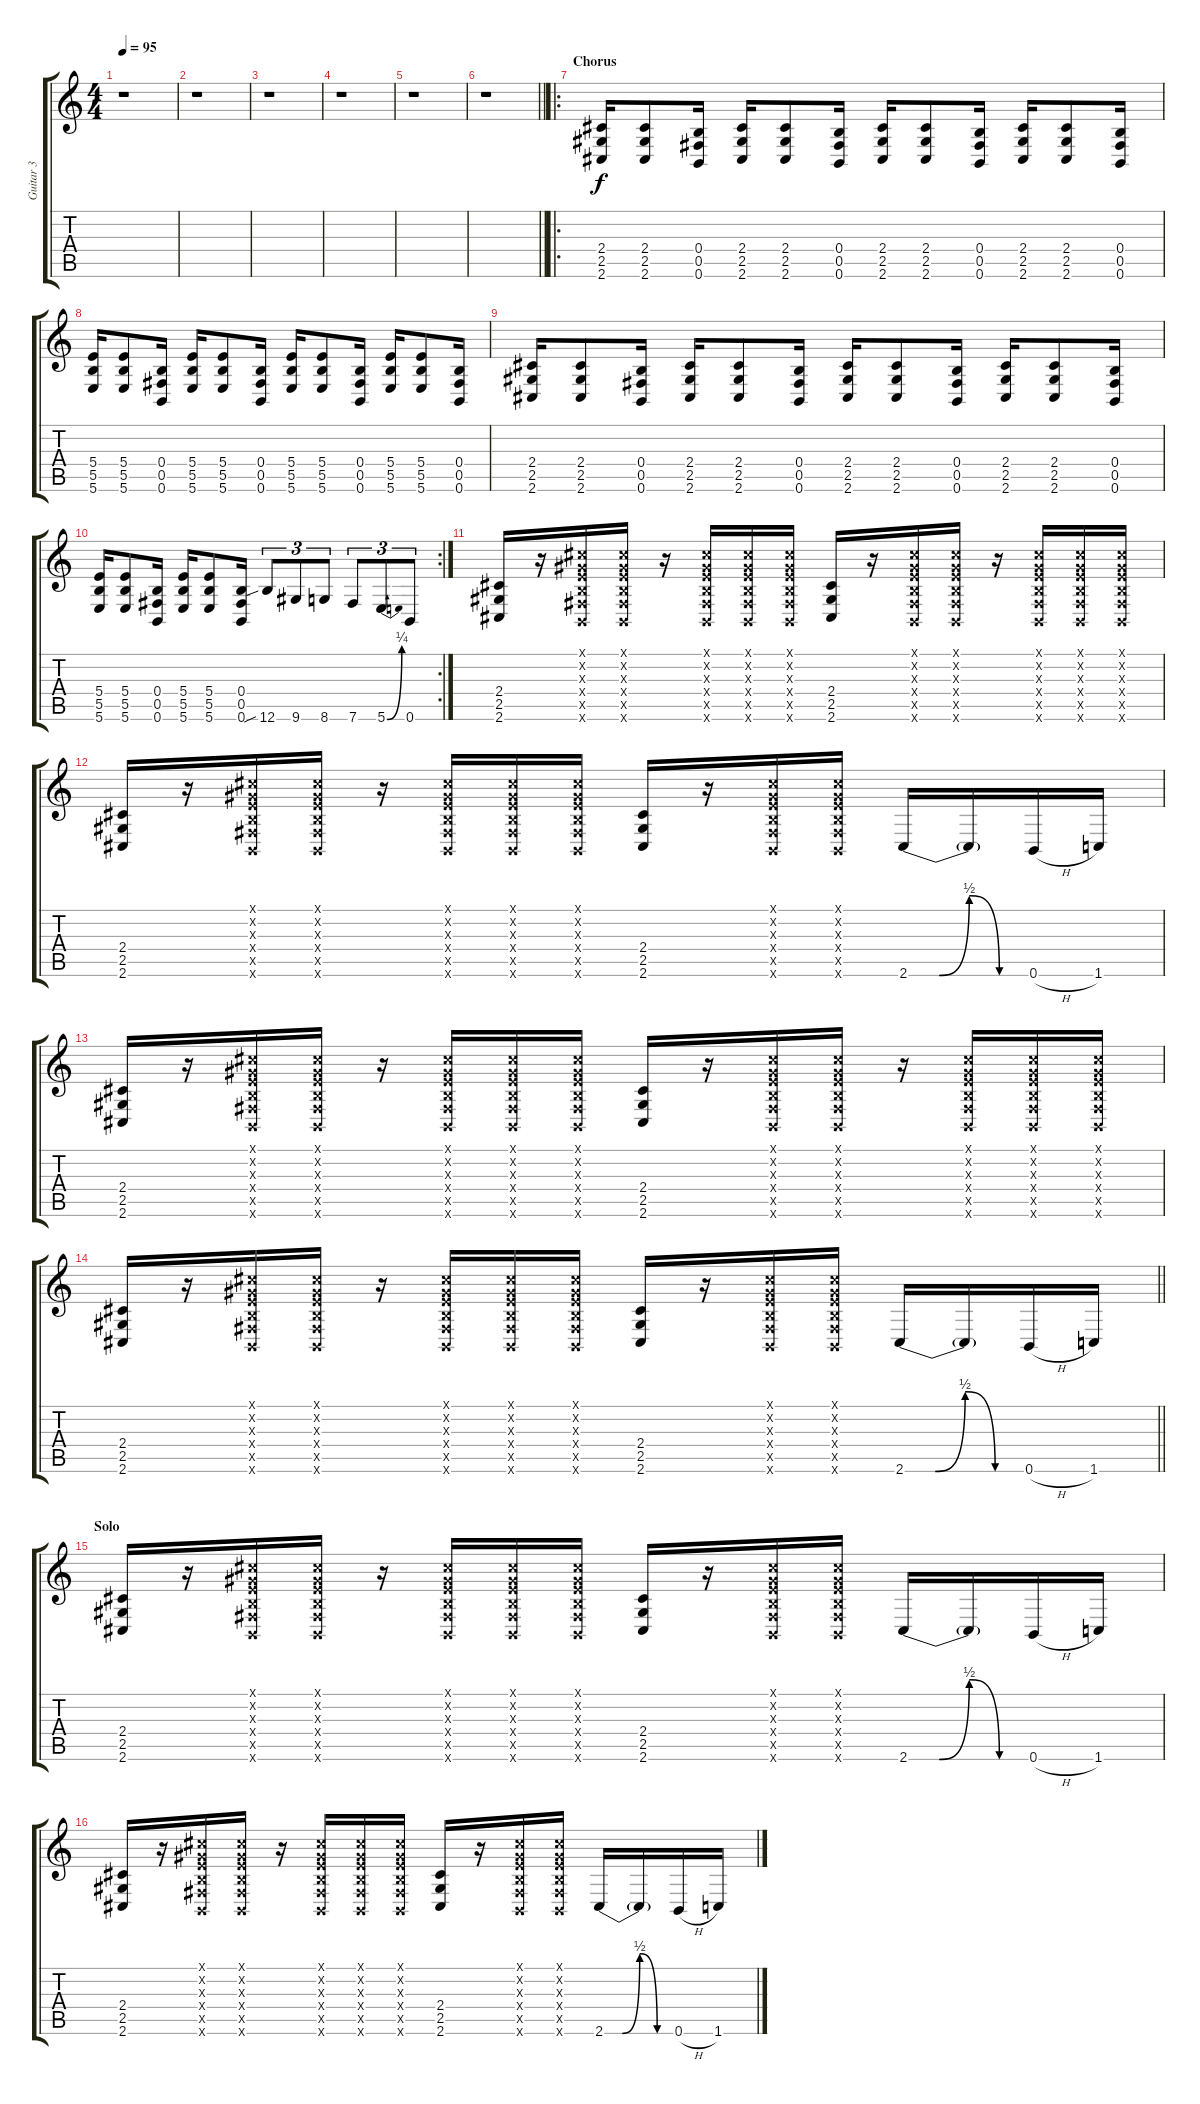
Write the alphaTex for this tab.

\track ("Guitar 3" "Guitar 3") {instrument distortionguitar}
\staff {score tabs}
\tuning (Db4 Ab3 E3 B2 Gb2 B1) {hide}
\ts (4 4)
\tempo 95
\clef g2
\ks c
r.1{dy f} |
r.1 |
r.1 |
r.1 |
r.1 |
\barLineRight lightlight
r.1 |
\ro
\section ("" "Chorus")
(2.4 2.5 2.6).16 (2.4 2.5 2.6).8 (0.4 0.5 0.6).16 (2.4 2.5 2.6).16 (2.4 2.5 2.6).8 (0.4 0.5 0.6).16 (2.4 2.5 2.6).16 (2.4 2.5 2.6).8 (0.4 0.5 0.6).16 (2.4 2.5 2.6).16 (2.4 2.5 2.6).8 (0.4 0.5 0.6).16 |
(5.4 5.5 5.6).16 (5.4 5.5 5.6).8 (0.4 0.5 0.6).16 (5.4 5.5 5.6).16 (5.4 5.5 5.6).8 (0.4 0.5 0.6).16 (5.4 5.5 5.6).16 (5.4 5.5 5.6).8 (0.4 0.5 0.6).16 (5.4 5.5 5.6).16 (5.4 5.5 5.6).8 (0.4 0.5 0.6).16 |
(2.4 2.5 2.6).16 (2.4 2.5 2.6).8 (0.4 0.5 0.6).16 (2.4 2.5 2.6).16 (2.4 2.5 2.6).8 (0.4 0.5 0.6).16 (2.4 2.5 2.6).16 (2.4 2.5 2.6).8 (0.4 0.5 0.6).16 (2.4 2.5 2.6).16 (2.4 2.5 2.6).8 (0.4 0.5 0.6).16 |
\rc 2
(5.4 5.5 5.6).16 (5.4 5.5 5.6).8 (0.4 0.5 0.6).16 (5.4 5.5 5.6).16 (5.4 5.5 5.6).8 (0.4 0.5 0.6).16 12.6{sib}.8{tu (3 2)} 9.6.8{tu (3 2)} 8.6.8{tu (3 2)} 7.6.8{tu (3 2)} 5.6{be (bend 0 0 60 1)}.8{tu (3 2)} 0.6.8{tu (3 2)} |
(2.4 2.5 2.6).16 r.16 (0.1{x} 0.2{x} 0.3{x} 0.4{x} 0.5{x} 0.6{x}).16 (0.1{x} 0.2{x} 0.3{x} 0.4{x} 0.5{x} 0.6{x}).16 r.16 (0.1{x} 0.2{x} 0.3{x} 0.4{x} 0.5{x} 0.6{x}).16 (0.1{x} 0.2{x} 0.3{x} 0.4{x} 0.5{x} 0.6{x}).16 (0.1{x} 0.2{x} 0.3{x} 0.4{x} 0.5{x} 0.6{x}).16 (2.4 2.5 2.6).16 r.16 (0.1{x} 0.2{x} 0.3{x} 0.4{x} 0.5{x} 0.6{x}).16 (0.1{x} 0.2{x} 0.3{x} 0.4{x} 0.5{x} 0.6{x}).16 r.16 (0.1{x} 0.2{x} 0.3{x} 0.4{x} 0.5{x} 0.6{x}).16 (0.1{x} 0.2{x} 0.3{x} 0.4{x} 0.5{x} 0.6{x}).16 (0.1{x} 0.2{x} 0.3{x} 0.4{x} 0.5{x} 0.6{x}).16 |
(2.4 2.5 2.6).16 r.16 (0.1{x} 0.2{x} 0.3{x} 0.4{x} 0.5{x} 0.6{x}).16 (0.1{x} 0.2{x} 0.3{x} 0.4{x} 0.5{x} 0.6{x}).16 r.16 (0.1{x} 0.2{x} 0.3{x} 0.4{x} 0.5{x} 0.6{x}).16 (0.1{x} 0.2{x} 0.3{x} 0.4{x} 0.5{x} 0.6{x}).16 (0.1{x} 0.2{x} 0.3{x} 0.4{x} 0.5{x} 0.6{x}).16 (2.4 2.5 2.6).16 r.16 (0.1{x} 0.2{x} 0.3{x} 0.4{x} 0.5{x} 0.6{x}).16 (0.1{x} 0.2{x} 0.3{x} 0.4{x} 0.5{x} 0.6{x}).16 2.6{be (custom 0 0 15 0 30 2 45 0 60 0)}.16 2.6{t}.16 0.6{h}.16 1.6.16 |
(2.4 2.5 2.6).16 r.16 (0.1{x} 0.2{x} 0.3{x} 0.4{x} 0.5{x} 0.6{x}).16 (0.1{x} 0.2{x} 0.3{x} 0.4{x} 0.5{x} 0.6{x}).16 r.16 (0.1{x} 0.2{x} 0.3{x} 0.4{x} 0.5{x} 0.6{x}).16 (0.1{x} 0.2{x} 0.3{x} 0.4{x} 0.5{x} 0.6{x}).16 (0.1{x} 0.2{x} 0.3{x} 0.4{x} 0.5{x} 0.6{x}).16 (2.4 2.5 2.6).16 r.16 (0.1{x} 0.2{x} 0.3{x} 0.4{x} 0.5{x} 0.6{x}).16 (0.1{x} 0.2{x} 0.3{x} 0.4{x} 0.5{x} 0.6{x}).16 r.16 (0.1{x} 0.2{x} 0.3{x} 0.4{x} 0.5{x} 0.6{x}).16 (0.1{x} 0.2{x} 0.3{x} 0.4{x} 0.5{x} 0.6{x}).16 (0.1{x} 0.2{x} 0.3{x} 0.4{x} 0.5{x} 0.6{x}).16 |
\barLineRight lightlight
(2.4 2.5 2.6).16 r.16 (0.1{x} 0.2{x} 0.3{x} 0.4{x} 0.5{x} 0.6{x}).16 (0.1{x} 0.2{x} 0.3{x} 0.4{x} 0.5{x} 0.6{x}).16 r.16 (0.1{x} 0.2{x} 0.3{x} 0.4{x} 0.5{x} 0.6{x}).16 (0.1{x} 0.2{x} 0.3{x} 0.4{x} 0.5{x} 0.6{x}).16 (0.1{x} 0.2{x} 0.3{x} 0.4{x} 0.5{x} 0.6{x}).16 (2.4 2.5 2.6).16 r.16 (0.1{x} 0.2{x} 0.3{x} 0.4{x} 0.5{x} 0.6{x}).16 (0.1{x} 0.2{x} 0.3{x} 0.4{x} 0.5{x} 0.6{x}).16 2.6{be (custom 0 0 15 0 30 2 45 0 60 0)}.16 2.6{t}.16 0.6{h}.16 1.6.16 |
\section ("" "Solo")
(2.4 2.5 2.6).16 r.16 (0.1{x} 0.2{x} 0.3{x} 0.4{x} 0.5{x} 0.6{x}).16 (0.1{x} 0.2{x} 0.3{x} 0.4{x} 0.5{x} 0.6{x}).16 r.16 (0.1{x} 0.2{x} 0.3{x} 0.4{x} 0.5{x} 0.6{x}).16 (0.1{x} 0.2{x} 0.3{x} 0.4{x} 0.5{x} 0.6{x}).16 (0.1{x} 0.2{x} 0.3{x} 0.4{x} 0.5{x} 0.6{x}).16 (2.4 2.5 2.6).16 r.16 (0.1{x} 0.2{x} 0.3{x} 0.4{x} 0.5{x} 0.6{x}).16 (0.1{x} 0.2{x} 0.3{x} 0.4{x} 0.5{x} 0.6{x}).16 2.6{be (custom 0 0 15 0 30 2 45 0 60 0)}.16 2.6{t}.16 0.6{h}.16 1.6.16 |
(2.4 2.5 2.6).16 r.16 (0.1{x} 0.2{x} 0.3{x} 0.4{x} 0.5{x} 0.6{x}).16 (0.1{x} 0.2{x} 0.3{x} 0.4{x} 0.5{x} 0.6{x}).16 r.16 (0.1{x} 0.2{x} 0.3{x} 0.4{x} 0.5{x} 0.6{x}).16 (0.1{x} 0.2{x} 0.3{x} 0.4{x} 0.5{x} 0.6{x}).16 (0.1{x} 0.2{x} 0.3{x} 0.4{x} 0.5{x} 0.6{x}).16 (2.4 2.5 2.6).16 r.16 (0.1{x} 0.2{x} 0.3{x} 0.4{x} 0.5{x} 0.6{x}).16 (0.1{x} 0.2{x} 0.3{x} 0.4{x} 0.5{x} 0.6{x}).16 2.6{be (custom 0 0 15 0 30 2 45 0 60 0)}.16 2.6{t}.16 0.6{h}.16 1.6.16
